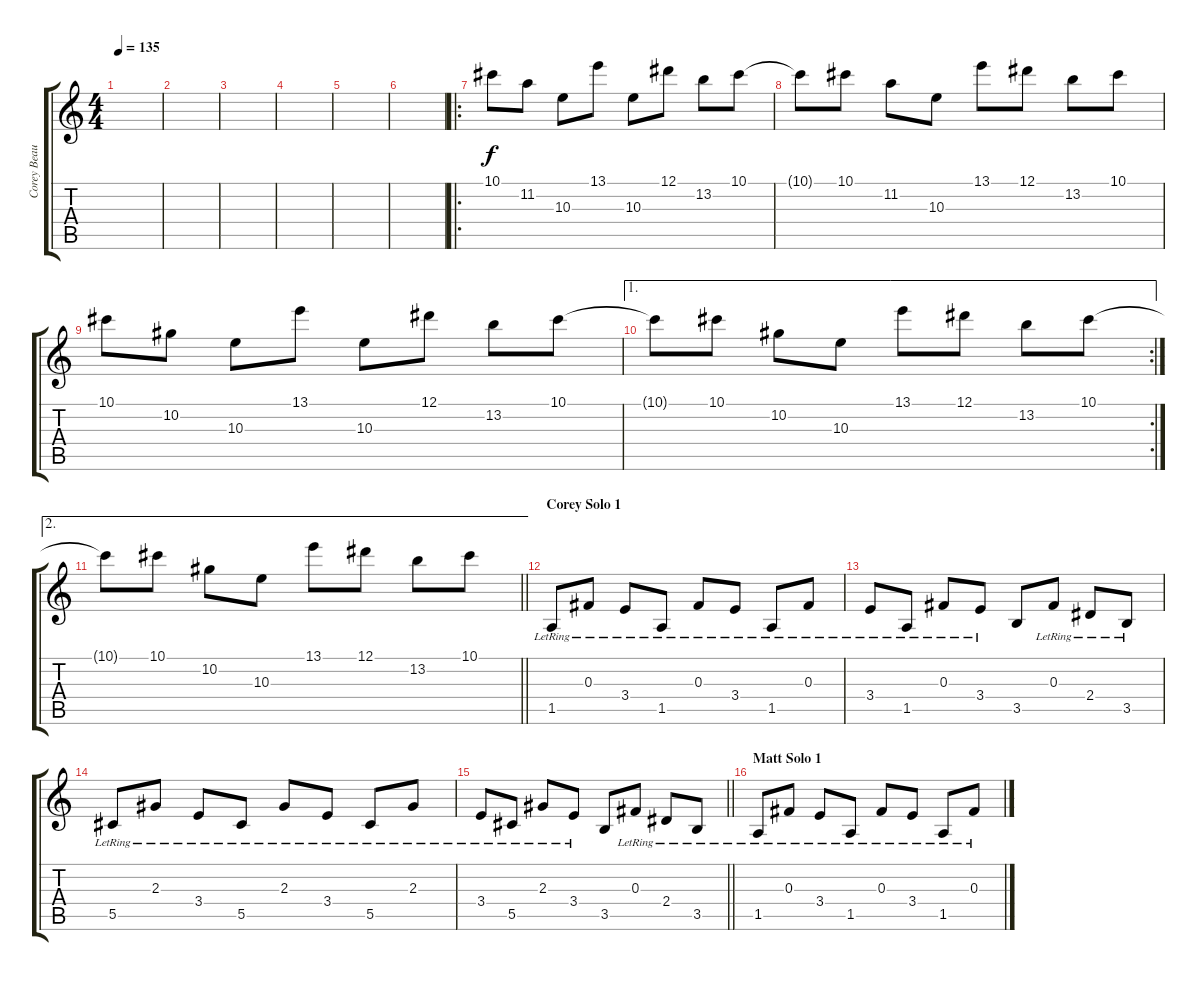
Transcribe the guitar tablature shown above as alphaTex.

\track ("Corey Beaulieu" "Corey Beau") {instrument acousticguitarsteel}
\staff {score tabs}
\tuning (Eb4 Bb3 Gb3 Db3 Ab2 Db2) {hide}
\ts (4 4)
\tempo 135
\clef g2
\ks c
|
|
|
|
|
|
\ro
10.1.8 11.2.8 10.3.8 13.1.8 10.3.8 12.1.8 13.2.8 10.1.8 |
10.1{t}.8 10.1.8 11.2.8 10.3.8 13.1.8 12.1.8 13.2.8 10.1.8 |
10.1.8 10.2.8 10.3.8 13.1.8 10.3.8 12.1.8 13.2.8 10.1.8 |
\ae 1
\rc 2
10.1{t}.8 10.1.8 10.2.8 10.3.8 13.1.8 12.1.8 13.2.8 10.1.8 |
\ae 2
\barLineRight lightlight
10.1{t}.8 10.1.8 10.2.8 10.3.8 13.1.8 12.1.8 13.2.8 10.1.8 |
\section ("" "Corey Solo 1")
1.5{lr}.8 0.3{lr}.8 3.4{lr}.8 1.5{lr}.8 0.3{lr}.8 3.4{lr}.8 1.5{lr}.8 0.3{lr}.8 |
3.4{lr}.8 1.5{lr}.8 0.3{lr}.8 3.4{lr}.8 3.5.8 0.3{lr}.8 2.4{lr}.8 3.5{lr}.8 |
5.5{lr}.8 2.3{lr}.8 3.4{lr}.8 5.5{lr}.8 2.3{lr}.8 3.4{lr}.8 5.5{lr}.8 2.3{lr}.8 |
\barLineRight lightlight
3.4{lr}.8 5.5{lr}.8 2.3{lr}.8 3.4{lr}.8 3.5.8 0.3{lr}.8 2.4{lr}.8 3.5{lr}.8 |
\section ("" "Matt Solo 1")
1.5{lr}.8 0.3{lr}.8 3.4{lr}.8 1.5{lr}.8 0.3{lr}.8 3.4{lr}.8 1.5{lr}.8 0.3{lr}.8
